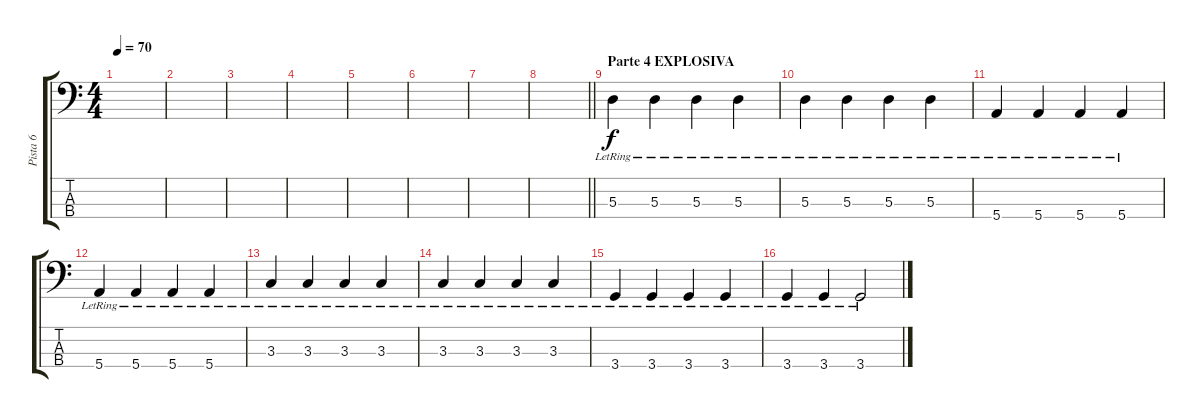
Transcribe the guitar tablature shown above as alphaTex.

\track ("Pista 6" "Pista 6") {instrument electricbassfinger}
\staff {score tabs}
\tuning (G2 D2 A1 E1) {hide}
\ts (4 4)
\tempo 70
\clef f4
\ks c
|
|
|
|
|
|
|
\barLineRight lightlight
|
\section ("" "Parte 4 EXPLOSIVA")
5.3{lr}.4 5.3{lr}.4 5.3{lr}.4 5.3{lr}.4 |
5.3{lr}.4 5.3{lr}.4 5.3{lr}.4 5.3{lr}.4 |
5.4{lr}.4 5.4{lr}.4 5.4{lr}.4 5.4{lr}.4 |
5.4{lr}.4 5.4{lr}.4 5.4{lr}.4 5.4{lr}.4 |
3.3{lr}.4 3.3{lr}.4 3.3{lr}.4 3.3{lr}.4 |
3.3{lr}.4 3.3{lr}.4 3.3{lr}.4 3.3{lr}.4 |
3.4{lr}.4 3.4{lr}.4 3.4{lr}.4 3.4{lr}.4 |
3.4{lr}.4 3.4{lr}.4 3.4{lr}.2
